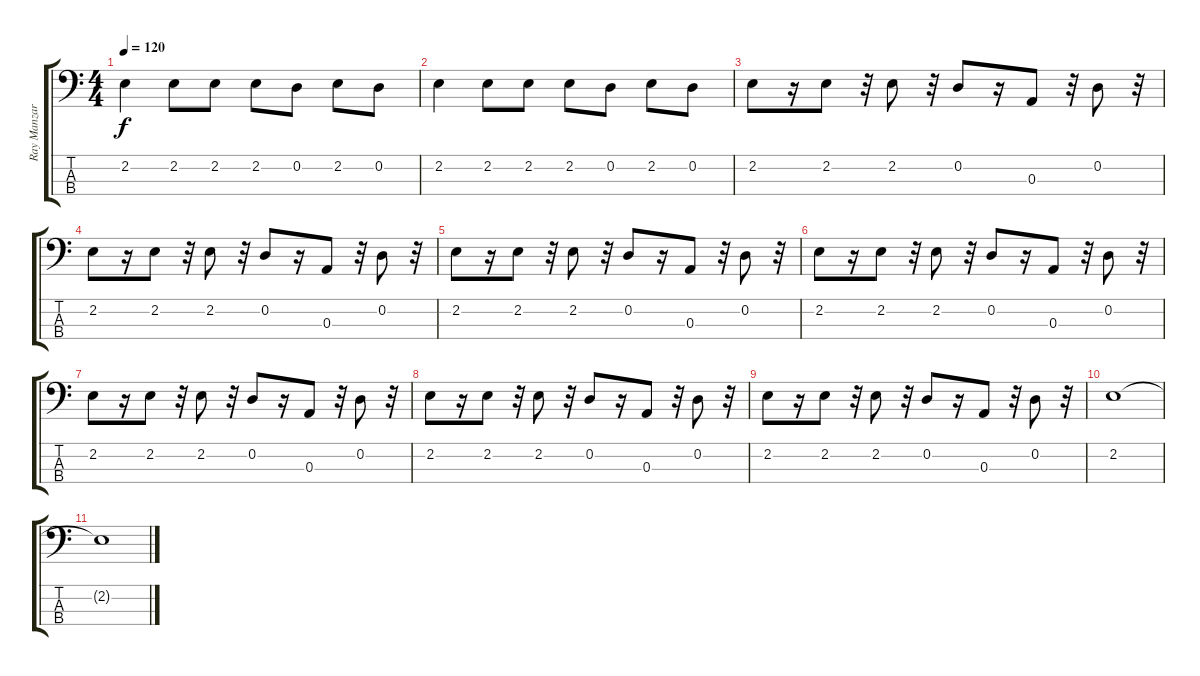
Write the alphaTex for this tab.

\track ("Ray Manzarek Bajo" "Ray Manzar") {instrument acousticbass}
\staff {score tabs}
\tuning (G2 D2 A1 E1) {hide}
\ts (4 4)
\tempo 120
\clef f4
\ks c
2.2.4{dy f} 2.2.8 2.2.8 2.2.8 0.2.8 2.2.8 0.2.8 |
2.2.4 2.2.8 2.2.8 2.2.8 0.2.8 2.2.8 0.2.8 |
2.2.8 r.16 2.2.8 r.32 2.2.8 r.32 0.2.8 r.16 0.3.8 r.32 0.2.8 r.32 |
2.2.8 r.16 2.2.8 r.32 2.2.8 r.32 0.2.8 r.16 0.3.8 r.32 0.2.8 r.32 |
2.2.8 r.16 2.2.8 r.32 2.2.8 r.32 0.2.8 r.16 0.3.8 r.32 0.2.8 r.32 |
2.2.8 r.16 2.2.8 r.32 2.2.8 r.32 0.2.8 r.16 0.3.8 r.32 0.2.8 r.32 |
2.2.8 r.16 2.2.8 r.32 2.2.8 r.32 0.2.8 r.16 0.3.8 r.32 0.2.8 r.32 |
2.2.8 r.16 2.2.8 r.32 2.2.8 r.32 0.2.8 r.16 0.3.8 r.32 0.2.8 r.32 |
2.2.8 r.16 2.2.8 r.32 2.2.8 r.32 0.2.8 r.16 0.3.8 r.32 0.2.8 r.32 |
2.2.1 |
2.2{t}.1{volume 0}
